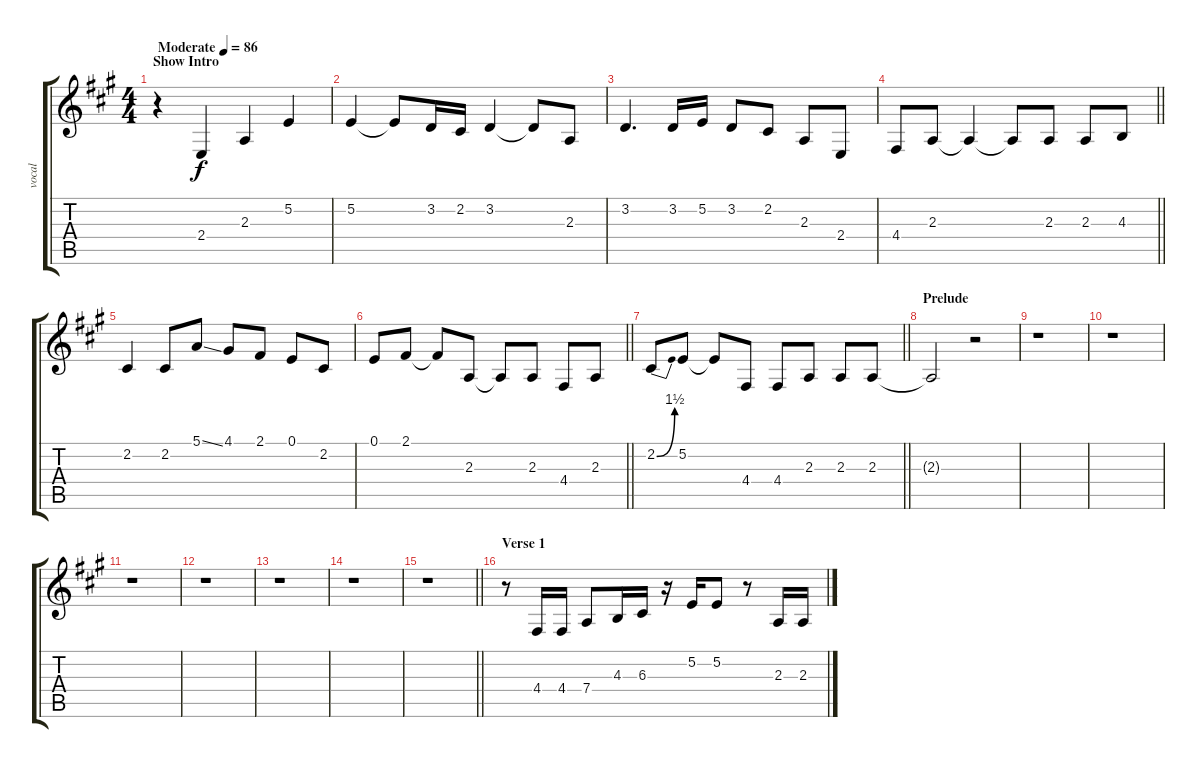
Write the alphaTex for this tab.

\track ("vocal" "vocal") {instrument cello}
\staff {score tabs}
\tuning (E4 B3 G3 D3 A2 E2) {hide}
\ts (4 4)
\section ("" "Show Intro")
\tempo (86 "Moderate")
\clef g2
\ks a
r.4{dy f instrument cello} 2.4.4 2.3.4 5.2.4 |
5.2.4 5.2{t}.8 3.2.16 2.2.16 3.2.4 3.2{t}.8 2.3.8 |
3.2.4{d} 3.2.16 5.2.16 3.2.8 2.2.8 2.3.8 2.4.8 |
\barLineRight lightlight
4.4.8 2.3.8 2.3{t}.4 2.3{t}.8 2.3.8 2.3.8 4.3.8 |
\section ("" "")
2.2.4 2.2.8 5.1{ss}.8 4.1.8 2.1.8 0.1.8 2.2.8 |
\barLineRight lightlight
0.1.8 2.1.8 2.1{t}.8 2.3.8 2.3{t}.8 2.3.8 4.4.8 2.3.8 |
\section ("" "")
\barLineRight lightlight
2.2{be (bend 0 0 60 6)}.8 5.2.8 5.2{t}.8 4.4.8 4.4.8 2.3.8 2.3.8 2.3.8 |
\section ("" "Prelude")
2.3{t}.2 r.2 |
r.1 |
r.1 |
r.1 |
r.1 |
r.1 |
r.1 |
\barLineRight lightlight
r.1 |
\section ("" "Verse 1")
r.8 4.4.16 4.4.16 7.4.8 4.3.16 6.3.16 r.16 5.2.16 5.2.8 r.8 2.3.16 2.3.16
